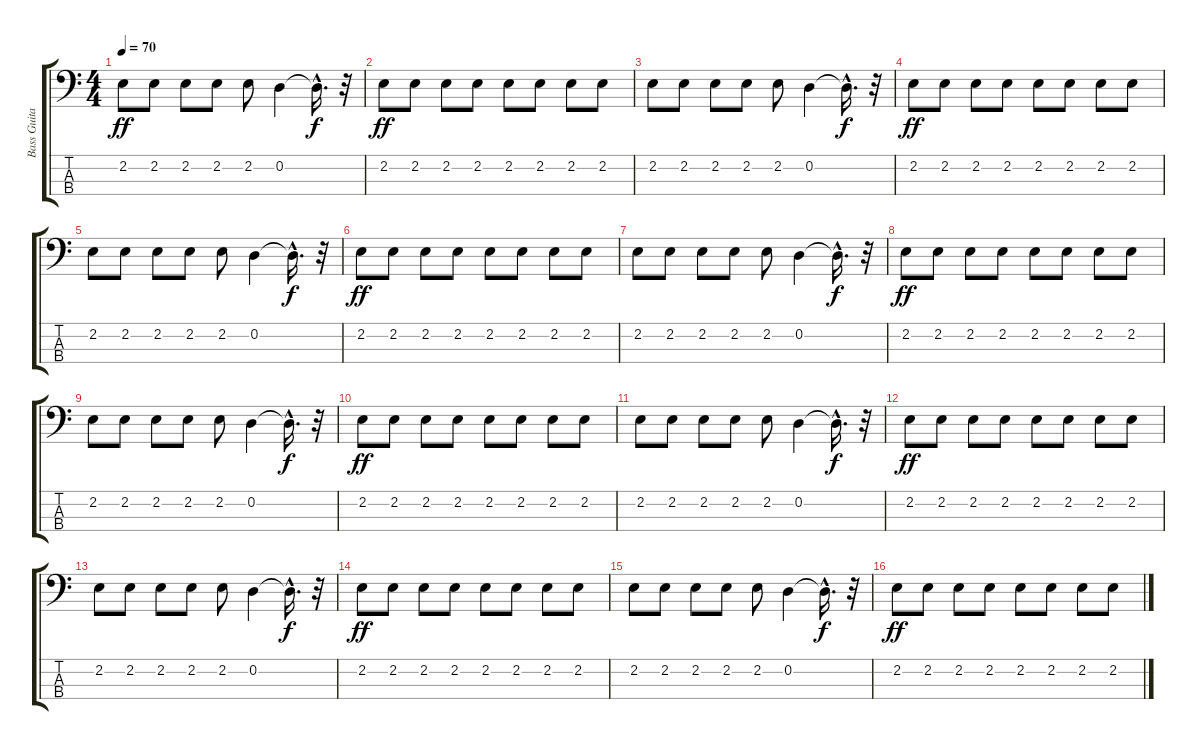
\track ("Bass Guitar" "Bass Guita") {instrument electricbassfinger}
\staff {score tabs}
\tuning (G2 D2 A1 E1) {hide}
\ts (4 4)
\tempo 70
\clef f4
\ks c
2.2.8{dy ff} 2.2.8 2.2.8 2.2.8 2.2.8 0.2.4 0.2{hac t}.16{d dy f} r.32 |
2.2.8{dy ff} 2.2.8 2.2.8 2.2.8 2.2.8 2.2.8 2.2.8 2.2.8 |
2.2.8 2.2.8 2.2.8 2.2.8 2.2.8 0.2.4 0.2{hac t}.16{d dy f} r.32 |
2.2.8{dy ff} 2.2.8 2.2.8 2.2.8 2.2.8 2.2.8 2.2.8 2.2.8 |
2.2.8 2.2.8 2.2.8 2.2.8 2.2.8 0.2.4 0.2{hac t}.16{d dy f} r.32 |
2.2.8{dy ff} 2.2.8 2.2.8 2.2.8 2.2.8 2.2.8 2.2.8 2.2.8 |
2.2.8 2.2.8 2.2.8 2.2.8 2.2.8 0.2.4 0.2{hac t}.16{d dy f} r.32 |
2.2.8{dy ff} 2.2.8 2.2.8 2.2.8 2.2.8 2.2.8 2.2.8 2.2.8 |
2.2.8 2.2.8 2.2.8 2.2.8 2.2.8 0.2.4 0.2{hac t}.16{d dy f} r.32 |
2.2.8{dy ff} 2.2.8 2.2.8 2.2.8 2.2.8 2.2.8 2.2.8 2.2.8 |
2.2.8 2.2.8 2.2.8 2.2.8 2.2.8 0.2.4 0.2{hac t}.16{d dy f} r.32 |
2.2.8{dy ff} 2.2.8 2.2.8 2.2.8 2.2.8 2.2.8 2.2.8 2.2.8 |
2.2.8 2.2.8 2.2.8 2.2.8 2.2.8 0.2.4 0.2{hac t}.16{d dy f} r.32 |
2.2.8{dy ff} 2.2.8 2.2.8 2.2.8 2.2.8 2.2.8 2.2.8 2.2.8 |
2.2.8 2.2.8 2.2.8 2.2.8 2.2.8 0.2.4 0.2{hac t}.16{d dy f} r.32 |
2.2.8{dy ff} 2.2.8 2.2.8 2.2.8 2.2.8 2.2.8 2.2.8 2.2.8
